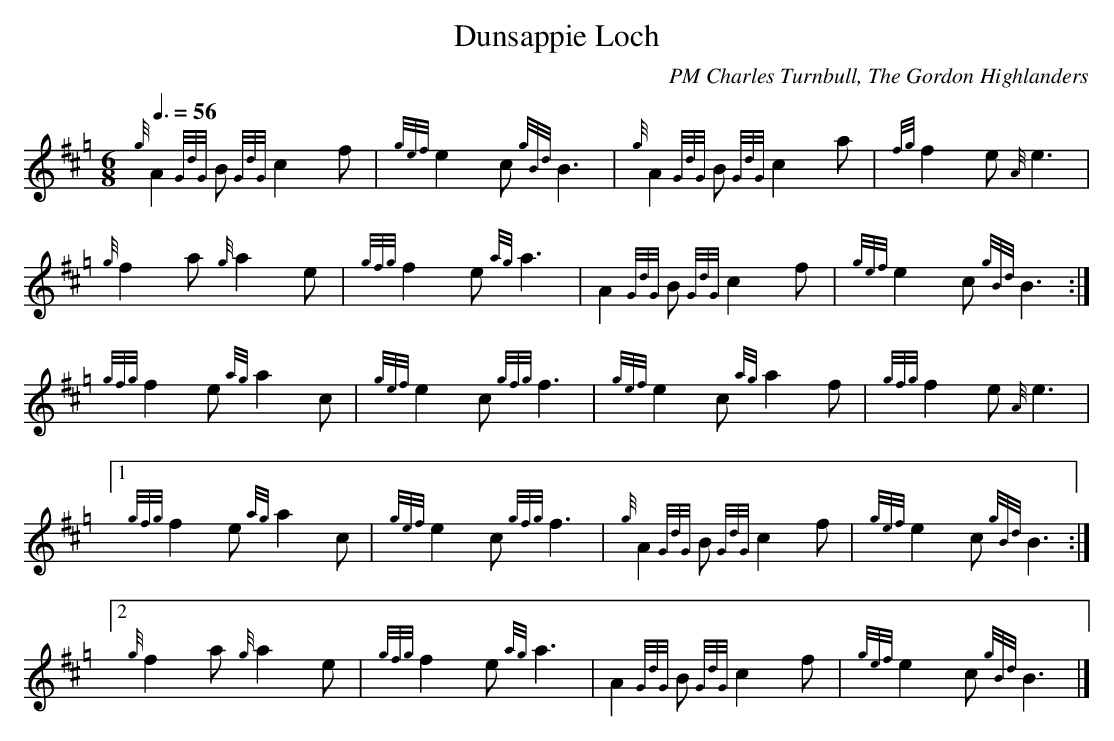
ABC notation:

X:1
T:Dunsappie Loch
C:PM Charles Turnbull, The Gordon Highlanders
M:6/8
L:1/8
Q:3/8=56
K:Hp
     {g}A2{GdG}B {GdG}c2f|{gef}e2c {gBd}B3|  {g}A2{GdG}B {GdG}c2a| {fg}f2e   {A}e3 |
     {g}f2a        {g}a2e|{gfg}f2e  {ag}a3|     A2{GdG}B {GdG}c2f|{gef}e2c {gBd}B3:|
   {gfg}f2e       {ag}a2c|{gef}e2c {gfg}f3|{gef}e2c       {ag}a2f|{gfg}f2e   {A}e3 |
[1 {gfg}f2e       {ag}a2c|{gef}e2c {gfg}f3|  {g}A2{GdG}B {GdG}c2f|{gef}e2c {gBd}B3:|
[2   {g}f2a        {g}a2e|{gfg}f2e  {ag}a3|     A2{GdG}B {GdG}c2f|{gef}e2c {gBd}B3|]
